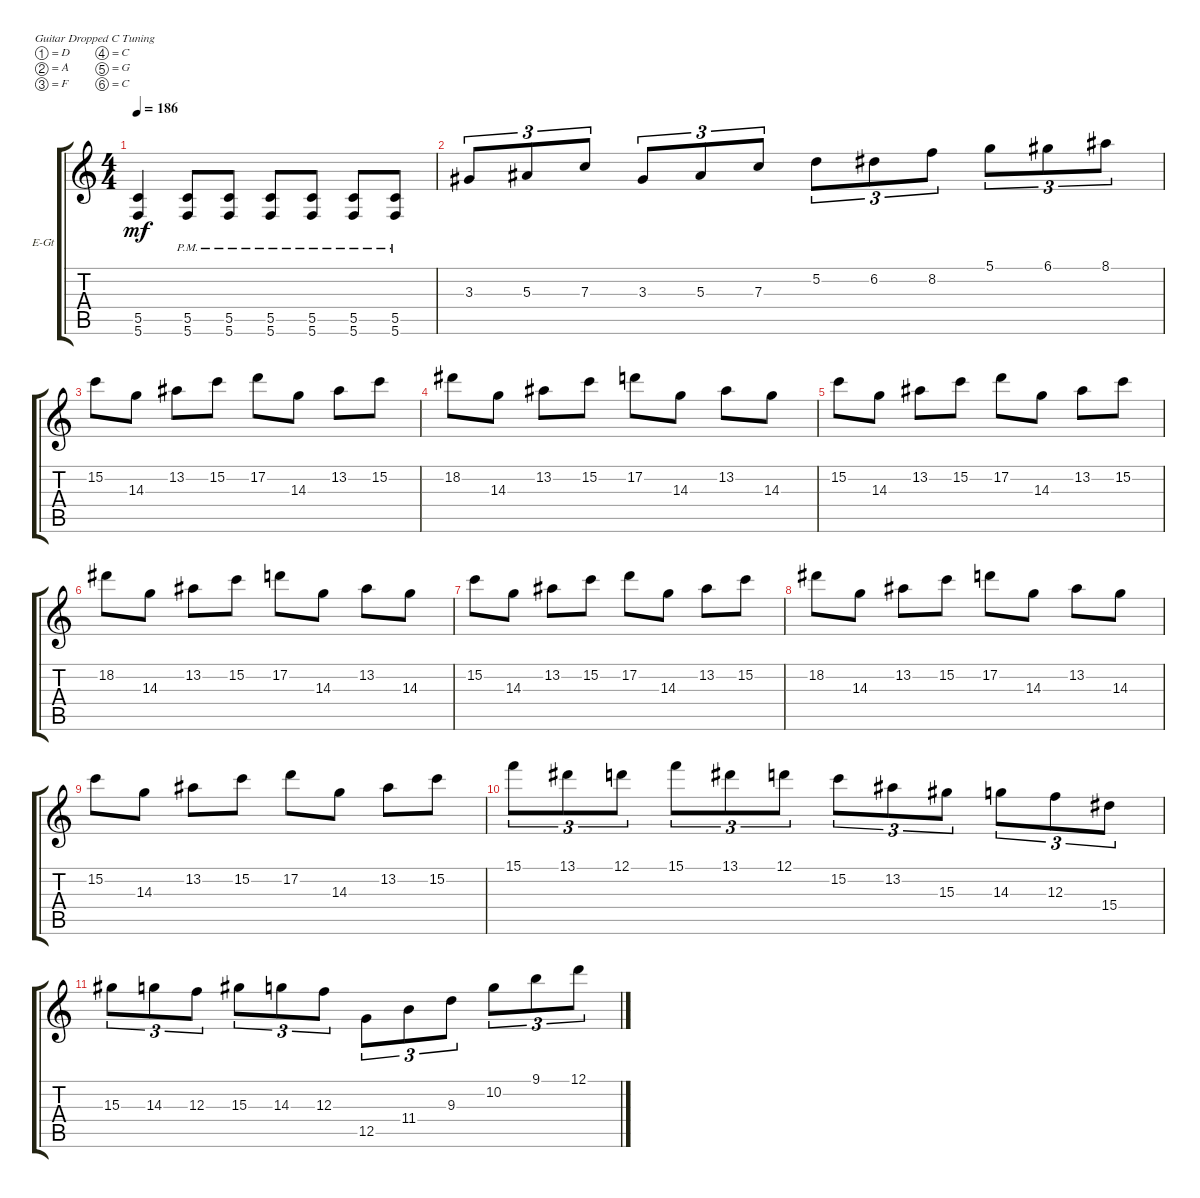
\defaultSystemsLayout 4
\bracketExtendMode groupsimilarinstruments
\firstSystemTrackNameOrientation horizontal
\otherSystemsTrackNameOrientation horizontal
\track ("Electric Guitar 3" "E-Gt") {instrument distortionguitar}
\staff {score tabs}
\tuning (D4 A3 F3 C3 G2 C2)
\ts (4 4)
\tempo 186
\clef g2
\scale
0.333333
\ks c
(5.6 5.5).4{dy mf} (5.6{pm} 5.5{pm}).8 (5.6{pm} 5.5{pm}).8 (5.6{pm} 5.5{pm}).8 (5.6{pm} 5.5{pm}).8 (5.6{pm} 5.5{pm}).8 (5.6{pm} 5.5{pm}).8 |
\scale
0.333333 3.3.8{tu (3 2)} 5.3.8{tu (3 2)} 7.3.8{tu (3 2)} 3.3.8{tu (3 2)} 5.3.8{tu (3 2)} 7.3.8{tu (3 2)} 5.2.8{tu (3 2)} 6.2.8{tu (3 2)} 8.2.8{tu (3 2)} 5.1.8{tu (3 2)} 6.1.8{tu (3 2)} 8.1.8{tu (3 2)} |
\scale
0.333333 15.2.8 14.3.8 13.2.8 15.2.8 17.2.8 14.3.8 13.2.8 15.2.8 |
\scale
0.333333 18.2.8 14.3.8 13.2.8 15.2.8 17.2.8 14.3.8 13.2.8 14.3.8 |
\scale
0.333333 15.2.8 14.3.8 13.2.8 15.2.8 17.2.8 14.3.8 13.2.8 15.2.8 |
\scale
0.333333 18.2.8 14.3.8 13.2.8 15.2.8 17.2.8 14.3.8 13.2.8 14.3.8 |
\scale
0.333333 15.2.8 14.3.8 13.2.8 15.2.8 17.2.8 14.3.8 13.2.8 15.2.8 |
\scale
0.333333 18.2.8 14.3.8 13.2.8 15.2.8 17.2.8 14.3.8 13.2.8 14.3.8 |
\scale
0.333333 15.2.8 14.3.8 13.2.8 15.2.8 17.2.8 14.3.8 13.2.8 15.2.8 |
\scale
0.333333 15.1.8{tu (3 2)} 13.1.8{tu (3 2)} 12.1.8{tu (3 2)} 15.1.8{tu (3 2)} 13.1.8{tu (3 2)} 12.1.8{tu (3 2)} 15.2.8{tu (3 2)} 13.2.8{tu (3 2)} 15.3.8{tu (3 2)} 14.3.8{tu (3 2)} 12.3.8{tu (3 2)} 15.4.8{tu (3 2)} |
15.3.8{tu (3 2)} 14.3.8{tu (3 2)} 12.3.8{tu (3 2)} 15.3.8{tu (3 2)} 14.3.8{tu (3 2)} 12.3.8{tu (3 2)} 12.5.8{tu (3 2)} 11.4.8{tu (3 2)} 9.3.8{tu (3 2)} 10.2.8{tu (3 2)} 9.1.8{tu (3 2)} 12.1.8{tu (3 2)} |
\scale
0.333333 |
\scale
0.333333 |
\scale
0.333333 |
\scale
0.333333 |
\scale
0.333333
